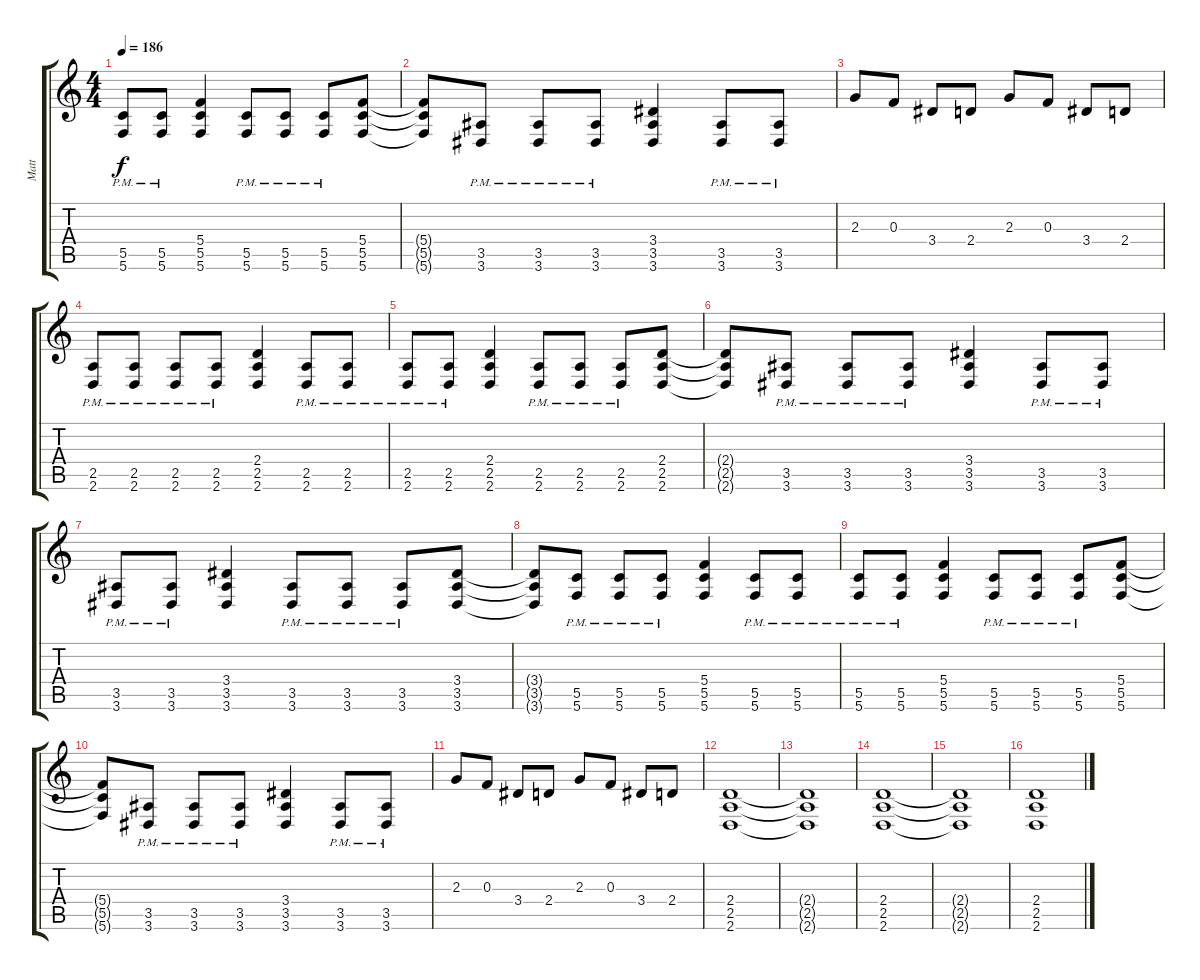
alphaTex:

\track ("Matt" "Matt") {instrument overdrivenguitar}
\staff {score tabs}
\tuning (D4 A3 F3 C3 G2 C2) {hide}
\ts (4 4)
\tempo 186
\clef g2
\ks c
(5.5{pm} 5.6{pm}).8{dy f} (5.5{pm} 5.6{pm}).8 (5.4 5.5 5.6).4 (5.5{pm} 5.6{pm}).8 (5.5{pm} 5.6{pm}).8 (5.5{pm} 5.6{pm}).8 (5.4 5.5 5.6).8 |
(5.4{t} 5.5{t} 5.6{t}).8 (3.5{pm} 3.6{pm}).8 (3.5{pm} 3.6{pm}).8 (3.5{pm} 3.6{pm}).8 (3.4 3.5 3.6).4 (3.5{pm} 3.6{pm}).8 (3.5{pm} 3.6{pm}).8 |
2.3.8 0.3.8 3.4.8 2.4.8 2.3.8 0.3.8 3.4.8 2.4.8 |
(2.5{pm} 2.6{pm}).8 (2.5{pm} 2.6{pm}).8 (2.5{pm} 2.6{pm}).8 (2.5{pm} 2.6{pm}).8 (2.4 2.5 2.6).4 (2.5{pm} 2.6{pm}).8 (2.5{pm} 2.6{pm}).8 |
(2.5{pm} 2.6{pm}).8 (2.5{pm} 2.6{pm}).8 (2.4 2.5 2.6).4 (2.5{pm} 2.6{pm}).8 (2.5{pm} 2.6{pm}).8 (2.5{pm} 2.6{pm}).8 (2.4 2.5 2.6).8 |
(2.4{t} 2.5{t} 2.6{t}).8 (3.5{pm} 3.6{pm}).8 (3.5{pm} 3.6{pm}).8 (3.5{pm} 3.6{pm}).8 (3.4 3.5 3.6).4 (3.5{pm} 3.6{pm}).8 (3.5{pm} 3.6{pm}).8 |
(3.5{pm} 3.6{pm}).8 (3.5{pm} 3.6{pm}).8 (3.4 3.5 3.6).4 (3.5{pm} 3.6{pm}).8 (3.5{pm} 3.6{pm}).8 (3.5{pm} 3.6{pm}).8 (3.4 3.5 3.6).8 |
(3.4{t} 3.5{t} 3.6{t}).8 (5.5{pm} 5.6{pm}).8 (5.5{pm} 5.6{pm}).8 (5.5{pm} 5.6{pm}).8 (5.4 5.5 5.6).4 (5.5{pm} 5.6{pm}).8 (5.5{pm} 5.6{pm}).8 |
(5.5{pm} 5.6{pm}).8 (5.5{pm} 5.6{pm}).8 (5.4 5.5 5.6).4 (5.5{pm} 5.6{pm}).8 (5.5{pm} 5.6{pm}).8 (5.5{pm} 5.6{pm}).8 (5.4 5.5 5.6).8 |
(5.4{t} 5.5{t} 5.6{t}).8 (3.5{pm} 3.6{pm}).8 (3.5{pm} 3.6{pm}).8 (3.5{pm} 3.6{pm}).8 (3.4 3.5 3.6).4 (3.5{pm} 3.6{pm}).8 (3.5{pm} 3.6{pm}).8 |
2.3.8 0.3.8 3.4.8 2.4.8 2.3.8 0.3.8 3.4.8 2.4.8 |
(2.4 2.5 2.6).1 |
(2.4{t} 2.5{t} 2.6{t}).1 |
(2.4 2.5 2.6).1 |
(2.4{t} 2.5{t} 2.6{t}).1 |
(2.4 2.5 2.6).1
